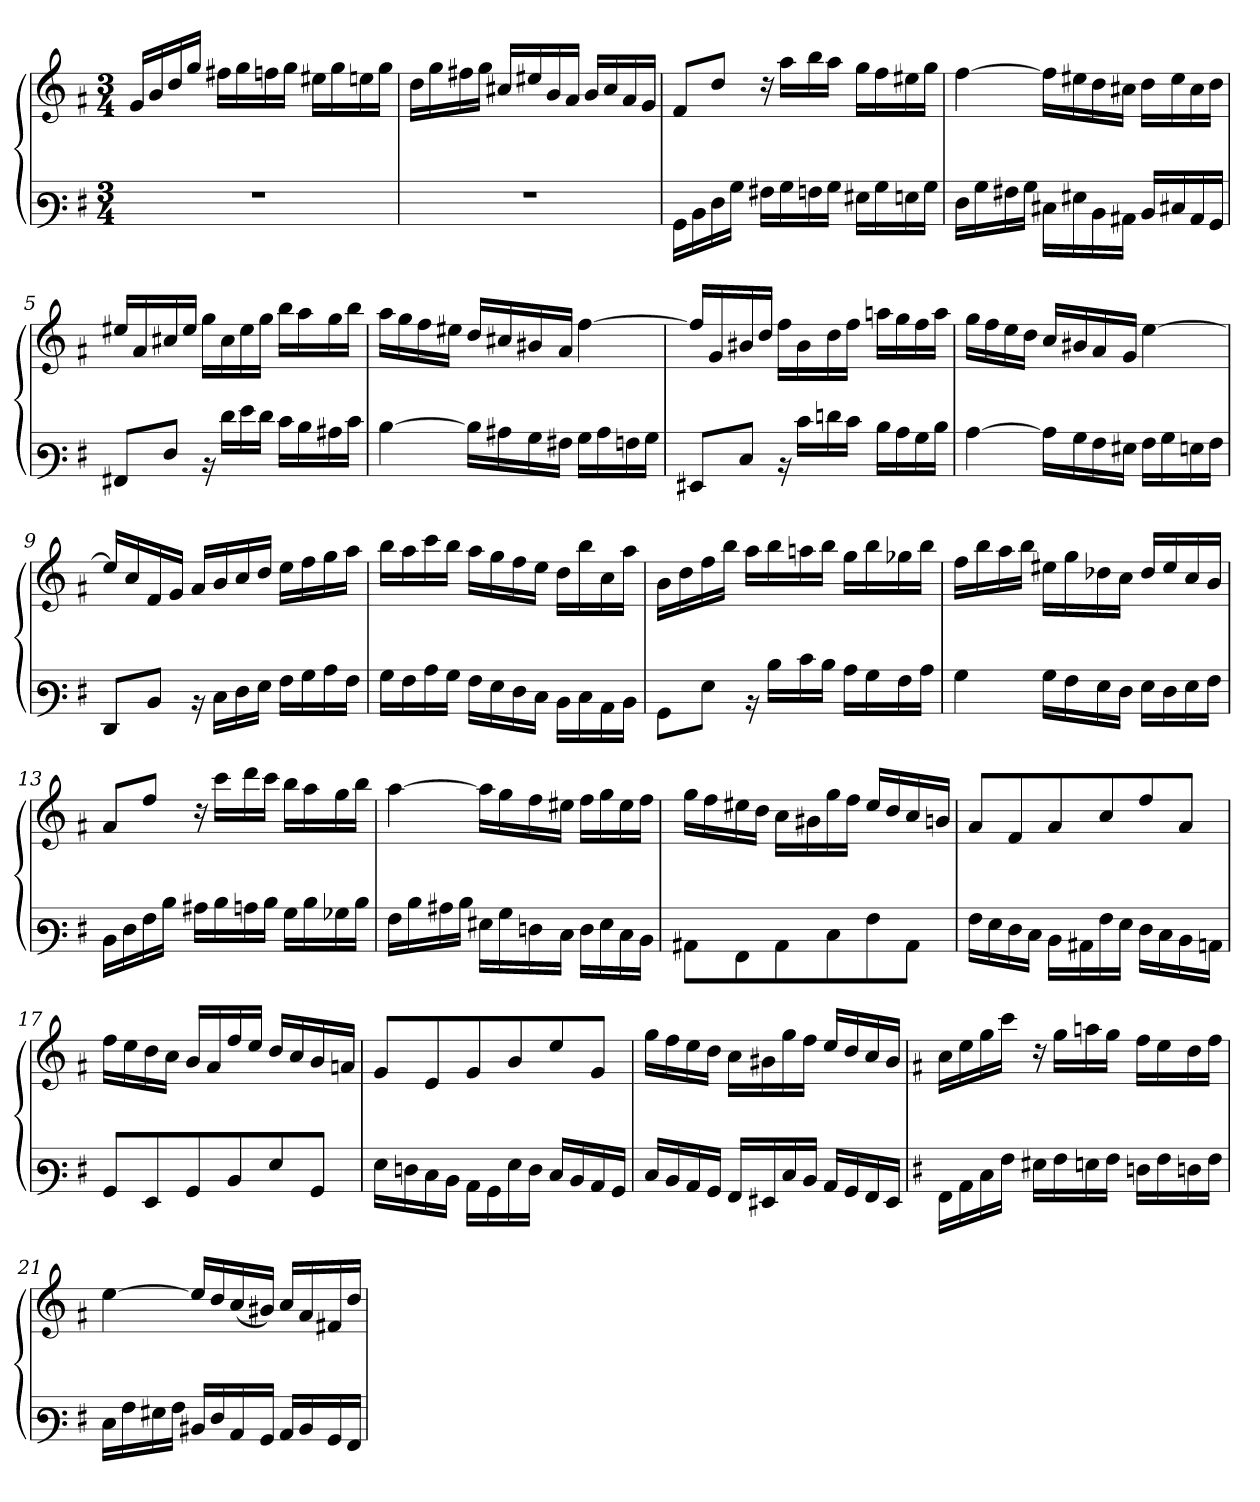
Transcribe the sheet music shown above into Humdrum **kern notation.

**kern	**kern
*part1	*part1
*staff2	*staff1
*clefF3	*clefG3
*k[f#]	*k[f#]
*M3/4	*M3/4
=1	=1
2.r	16e/LL
.	16g/
.	16b/
.	16ee/JJ
.	16dd#X\LL
.	16ee\
.	16ddn\
.	16ee\JJ
.	16cc#X\LL
.	16ee\
.	16ccn\
.	16ee\JJ
=2	=2
2.r	16b\LL
.	16ee\
.	16dd#X\
.	16ee\JJ
.	16a#X/LL
.	16cc#X/
.	16g/
.	16f#/JJ
.	16g/LL
.	16a#/
.	16f#/
.	16e/JJ
=3	=3
16BB\LL	8d/L
16D\	.
16F#\	8b/J
16B\JJ	.
16A#X\LL	16ra
16B\	16ff#\LL
16An\	16gg\
16B\JJ	16ff#\JJ
16G#X\LL	16ee\LL
16B\	16dd\
16Gn\	16cc#X\
16B\JJ	16ee\JJ
!!LO:LB:g=z
=4	=4
16F#\LL	[>4dd\
16B\	.
16A#X\	.
16B\JJ	.
16E#X\LL	16dd\LL]
16G#X\	16cc#X\
16D\	16b\
16C#X\JJ	16a#X\JJ
16D/LL	16b\LL
16E#X/	16cc#\
16C#/	16a#\
16BB/JJ	16b\JJ
=5	=5
8AA#X/L	16cc#X/LL
.	16f#/
8F#/J	16a#X/
.	16cc#/JJ
16rC	16ee\LL
16f#\LL	16a#\
16g\	16cc#\
16f#\JJ	16ee\JJ
16e\LL	16gg\LL
16d\	16ff#\
16c#X\	16ee\
16e\JJ	16gg\JJ
=6	=6
[>4d\	16ff#\LL
.	16ee\
.	16dd\
.	16cc#X\JJ
16d\LL]	16b/LL
16c#X\	16a#X/
16B\	16g#X/
16A#X\JJ	16f#/JJ
16B\LL	[>4dd\
16c#\	.
16An\	.
16B\JJ	.
!!LO:LB:g=z
=7	=7
8GG#X/L	16dd/LL]
.	16e/
8E/J	16g#X/
.	16b/JJ
16rC	16dd\LL
16e\LL	16g#\
16fn\	16b\
16e\JJ	16dd\JJ
16d\LL	16ffn\LL
16c\	16ee\
16B\	16dd\
16d\JJ	16ff\JJ
=8	=8
[>4c\	16ee\LL
.	16dd\
.	16cc\
.	16b\JJ
16c\LL]	16a/LL
16B\	16g#X/
16A\	16f#/
16G#X\JJ	16e/JJ
16A\LL	[>4cc\
16B\	.
16Gn\	.
16A\JJ	.
=9	=9
8FF#/L	16cc/LL]
.	16a/
8D/J	16d/
.	16e/JJ
16rC	16f#/LL
16E\LL	16g/
16F#\	16a/
16G\JJ	16b/JJ
16A\LL	16cc\LL
16B\	16dd\
16c\	16ee\
16A\JJ	16ff#\JJ
!!LO:LB:g=z
=10	=10
16B\LL	16gg\LL
16A\	16ff#\
16c\	16aa\
16B\JJ	16gg\JJ
16A\LL	16ff#\LL
16G\	16ee\
16F#\	16dd\
16E\JJ	16cc\JJ
16D\LL	16b\LL
16E\	16gg\
16C\	16a\
16D\JJ	16ff#\JJ
=11	=11
8BB\L	16g\LL
.	16b\
8G\J	16dd\
.	16gg\JJ
16rC	16ff#\LL
16d\LL	16gg\
16e\	16ffn\
16d\JJ	16gg\JJ
16c\LL	16ee\LL
16B\	16gg\
16A\	16ee-X\
16c\JJ	16gg\JJ
=12	=12
4B\	16dd\LL
.	16gg\
.	16ff#\
.	16gg\JJ
16B\LL	16cc#X\LL
16A\	16ee\
16G\	16b-X\
16F#\JJ	16a\JJ
16G\LL	16b-/LL
16F#\	16cc#/
16G\	16a/
16A\JJ	16g/JJ
!!LO:LB:g=z
=13	=13
16D\LL	8f#/L
16F#\	.
16A\	8dd/J
16d\JJ	.
16c#X\LL	16ra
16d\	16aa\LL
16cn\	16bb\
16d\JJ	16aa\JJ
16B\LL	16gg\LL
16d\	16ff#\
16B-X\	16ee\
16d\JJ	16gg\JJ
=14	=14
16A\LL	[>4ff#\
16d\	.
16c#X\	.
16d\JJ	.
16G#X\LL	16ff#\LL]
16B\	16ee\
16Fn\	16dd\
16E\JJ	16cc#X\JJ
16F\LL	16dd\LL
16G#\	16ee\
16E\	16cc#\
16D\JJ	16dd\JJ
=15	=15
8C#X\L	16ee\LL
.	16dd\
8AA\	16cc#X\
.	16b\JJ
8C#\	16a\LL
.	16g#X\
8E\	16ee\
.	16dd\JJ
8A\	16cc#/LL
.	16b/
8C#\J	16a/
.	16gn/JJ
!!LO:LB:g=z
=16	=16
16A\LL	8f#/L
16G\	.
16F#\	8d/
16E\JJ	.
16D\LL	8f#/
16C#X\	.
16A\	8a/
16G\JJ	.
16F#\LL	8dd/
16E\	.
16D\	8f#/J
16Cn\JJ	.
=17	=17
8BB/L	16dd\LL
.	16cc\
8GG/	16b\
.	16a\JJ
8BB/	16g/LL
.	16f#/
8D/	16dd/
.	16cc/JJ
8G/	16b/LL
.	16a/
8BB/J	16g/
.	16fn/JJ
=18	=18
16G\LL	8e/L
16Fn\	.
16E\	8c/
16D\JJ	.
16C\LL	8e/
16BB\	.
16G\	8g/
16F\JJ	.
16E/LL	8cc/
16D/	.
16C/	8e/J
16BB/JJ	.
=19	=19
16E/LL	16ee\LL
16D/	16dd\
16C/	16cc\
16BB/JJ	16b\JJ
16AA/LL	16a\LL
16GG#X/	16g#X\
16E/	16ee\
16D/JJ	16dd\JJ
16C/LL	16cc/LL
16BB/	16b/
16AA/	16a/
16GG#/JJ	16g#/JJ
!!LO:PB:g=z
=20	=20
*k[f#]	*k[f#]
16AA\LL	16a\LL
16C\	16cc\
16E\	16ee\
16A\JJ	16aa\JJ
16G#X\LL	16ra
16A\	16ee\LL
16Gn\	16ffn\
16A\JJ	16ee\JJ
16F\LL	16dd\LL
16A\	16cc\
16Fn\	16b\
16A\JJ	16dd\JJ
=21	=21
16E\LL	[>4cc\
16A\	.
16G#X\	.
16A\JJ	.
16D#X/LL	16cc/LL]
16F#/	16b/
16C/	(<16a/
16BB/JJ	16g#X/JJ)
16C/LL	16a/LL
16D#/	16f#/
16BB/	16d#X/
16AA/JJ	16b/JJ
=	=
*-	*-
